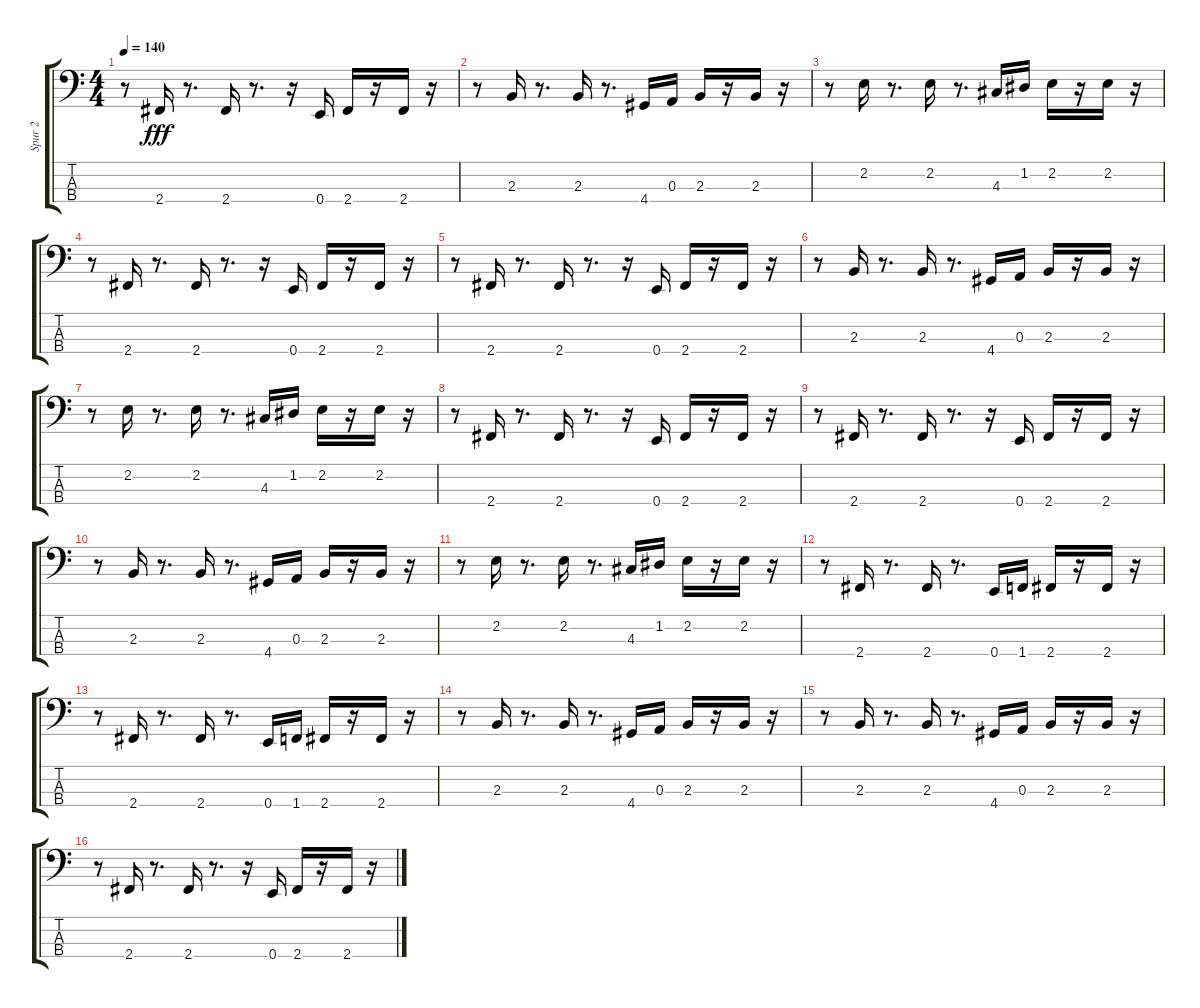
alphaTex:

\track ("Spur 2" "Spur 2") {instrument electricbassfinger}
\staff {score tabs}
\tuning (G2 D2 A1 E1) {hide}
\ts (4 4)
\tempo 140
\clef f4
\ks c
r.8{dy fff} 2.4.16 r.8{d} 2.4.16 r.8{d} r.16 0.4.16 2.4.16 r.16 2.4.16 r.16 |
r.8 2.3.16 r.8{d} 2.3.16 r.8{d} 4.4.16 0.3.16 2.3.16 r.16 2.3.16 r.16 |
r.8 2.2.16 r.8{d} 2.2.16 r.8{d} 4.3.16 1.2.16 2.2.16 r.16 2.2.16 r.16 |
r.8 2.4.16 r.8{d} 2.4.16 r.8{d} r.16 0.4.16 2.4.16 r.16 2.4.16 r.16 |
r.8 2.4.16 r.8{d} 2.4.16 r.8{d} r.16 0.4.16 2.4.16 r.16 2.4.16 r.16 |
r.8 2.3.16 r.8{d} 2.3.16 r.8{d} 4.4.16 0.3.16 2.3.16 r.16 2.3.16 r.16 |
r.8 2.2.16 r.8{d} 2.2.16 r.8{d} 4.3.16 1.2.16 2.2.16 r.16 2.2.16 r.16 |
r.8 2.4.16 r.8{d} 2.4.16 r.8{d} r.16 0.4.16 2.4.16 r.16 2.4.16 r.16 |
r.8 2.4.16 r.8{d} 2.4.16 r.8{d} r.16 0.4.16 2.4.16 r.16 2.4.16 r.16 |
r.8 2.3.16 r.8{d} 2.3.16 r.8{d} 4.4.16 0.3.16 2.3.16 r.16 2.3.16 r.16 |
r.8 2.2.16 r.8{d} 2.2.16 r.8{d} 4.3.16 1.2.16 2.2.16 r.16 2.2.16 r.16 |
r.8 2.4.16 r.8{d} 2.4.16 r.8{d} 0.4.16 1.4.16 2.4.16 r.16 2.4.16 r.16 |
r.8 2.4.16 r.8{d} 2.4.16 r.8{d} 0.4.16 1.4.16 2.4.16 r.16 2.4.16 r.16 |
r.8 2.3.16 r.8{d} 2.3.16 r.8{d} 4.4.16 0.3.16 2.3.16 r.16 2.3.16 r.16 |
r.8 2.3.16 r.8{d} 2.3.16 r.8{d} 4.4.16 0.3.16 2.3.16 r.16 2.3.16 r.16 |
r.8 2.4.16 r.8{d} 2.4.16 r.8{d} r.16 0.4.16 2.4.16 r.16 2.4.16 r.16
